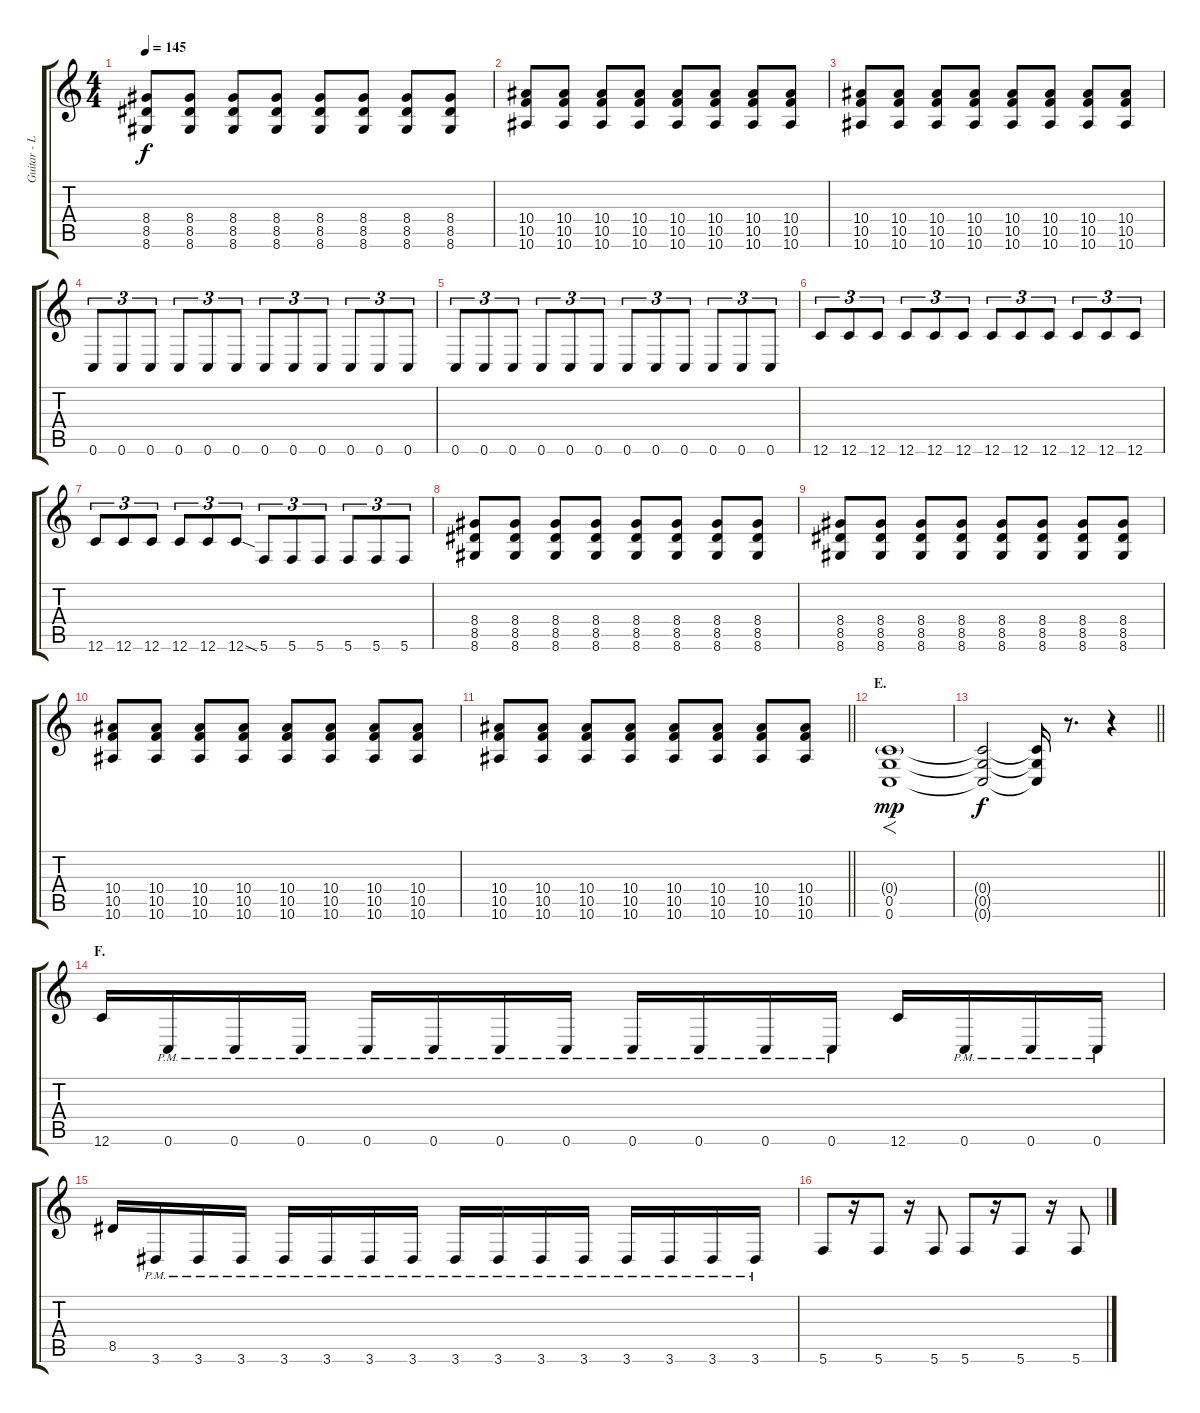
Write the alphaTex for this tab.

\track ("Guitar - Left" "Guitar - L") {instrument distortionguitar}
\staff {score tabs}
\tuning (D4 A3 F3 C3 G2 C2) {hide}
\ts (4 4)
\tempo 145
\clef g2
\ks c
(8.4 8.5 8.6).8{dy f} (8.4 8.5 8.6).8 (8.4 8.5 8.6).8 (8.4 8.5 8.6).8 (8.4 8.5 8.6).8 (8.4 8.5 8.6).8 (8.4 8.5 8.6).8 (8.4 8.5 8.6).8 |
(10.4 10.5 10.6).8 (10.4 10.5 10.6).8 (10.4 10.5 10.6).8 (10.4 10.5 10.6).8 (10.4 10.5 10.6).8 (10.4 10.5 10.6).8 (10.4 10.5 10.6).8 (10.4 10.5 10.6).8 |
(10.4 10.5 10.6).8 (10.4 10.5 10.6).8 (10.4 10.5 10.6).8 (10.4 10.5 10.6).8 (10.4 10.5 10.6).8 (10.4 10.5 10.6).8 (10.4 10.5 10.6).8 (10.4 10.5 10.6).8 |
0.6.8{tu (3 2)} 0.6.8{tu (3 2)} 0.6.8{tu (3 2)} 0.6.8{tu (3 2)} 0.6.8{tu (3 2)} 0.6.8{tu (3 2)} 0.6.8{tu (3 2)} 0.6.8{tu (3 2)} 0.6.8{tu (3 2)} 0.6.8{tu (3 2)} 0.6.8{tu (3 2)} 0.6.8{tu (3 2)} |
0.6.8{tu (3 2)} 0.6.8{tu (3 2)} 0.6.8{tu (3 2)} 0.6.8{tu (3 2)} 0.6.8{tu (3 2)} 0.6.8{tu (3 2)} 0.6.8{tu (3 2)} 0.6.8{tu (3 2)} 0.6.8{tu (3 2)} 0.6.8{tu (3 2)} 0.6.8{tu (3 2)} 0.6.8{tu (3 2)} |
12.6.8{tu (3 2)} 12.6.8{tu (3 2)} 12.6.8{tu (3 2)} 12.6.8{tu (3 2)} 12.6.8{tu (3 2)} 12.6.8{tu (3 2)} 12.6.8{tu (3 2)} 12.6.8{tu (3 2)} 12.6.8{tu (3 2)} 12.6.8{tu (3 2)} 12.6.8{tu (3 2)} 12.6.8{tu (3 2)} |
12.6.8{tu (3 2)} 12.6.8{tu (3 2)} 12.6.8{tu (3 2)} 12.6.8{tu (3 2)} 12.6.8{tu (3 2)} 12.6{sod}.8{tu (3 2)} 5.6.8{tu (3 2)} 5.6.8{tu (3 2)} 5.6.8{tu (3 2)} 5.6.8{tu (3 2)} 5.6.8{tu (3 2)} 5.6.8{tu (3 2)} |
(8.4 8.5 8.6).8 (8.4 8.5 8.6).8 (8.4 8.5 8.6).8 (8.4 8.5 8.6).8 (8.4 8.5 8.6).8 (8.4 8.5 8.6).8 (8.4 8.5 8.6).8 (8.4 8.5 8.6).8 |
(8.4 8.5 8.6).8 (8.4 8.5 8.6).8 (8.4 8.5 8.6).8 (8.4 8.5 8.6).8 (8.4 8.5 8.6).8 (8.4 8.5 8.6).8 (8.4 8.5 8.6).8 (8.4 8.5 8.6).8 |
(10.4 10.5 10.6).8 (10.4 10.5 10.6).8 (10.4 10.5 10.6).8 (10.4 10.5 10.6).8 (10.4 10.5 10.6).8 (10.4 10.5 10.6).8 (10.4 10.5 10.6).8 (10.4 10.5 10.6).8 |
\barLineRight lightlight
(10.4 10.5 10.6).8 (10.4 10.5 10.6).8 (10.4 10.5 10.6).8 (10.4 10.5 10.6).8 (10.4 10.5 10.6).8 (10.4 10.5 10.6).8 (10.4 10.5 10.6).8 (10.4 10.5 10.6).8 |
\section ("" "E.")
(0.4{g} 0.5 0.6).1{f dy mp} |
\barLineRight lightlight
(0.4{t} 0.5{t} 0.6{t}).2{dy f} (0.4{t} 0.5{t} 0.6{t}).16 r.8{d} r.4 |
\section ("" "F.")
12.6.16 0.6{pm}.16 0.6{pm}.16 0.6{pm}.16 0.6{pm}.16 0.6{pm}.16 0.6{pm}.16 0.6{pm}.16 0.6{pm}.16 0.6{pm}.16 0.6{pm}.16 0.6{pm}.16 12.6.16 0.6{pm}.16 0.6{pm}.16 0.6{pm}.16 |
8.5.16 3.6{pm}.16 3.6{pm}.16 3.6{pm}.16 3.6{pm}.16 3.6{pm}.16 3.6{pm}.16 3.6{pm}.16 3.6{pm}.16 3.6{pm}.16 3.6{pm}.16 3.6{pm}.16 3.6{pm}.16 3.6{pm}.16 3.6{pm}.16 3.6{pm}.16 |
5.6.8 r.16 5.6.8 r.16 5.6.8 5.6.8 r.16 5.6.8 r.16 5.6.8
